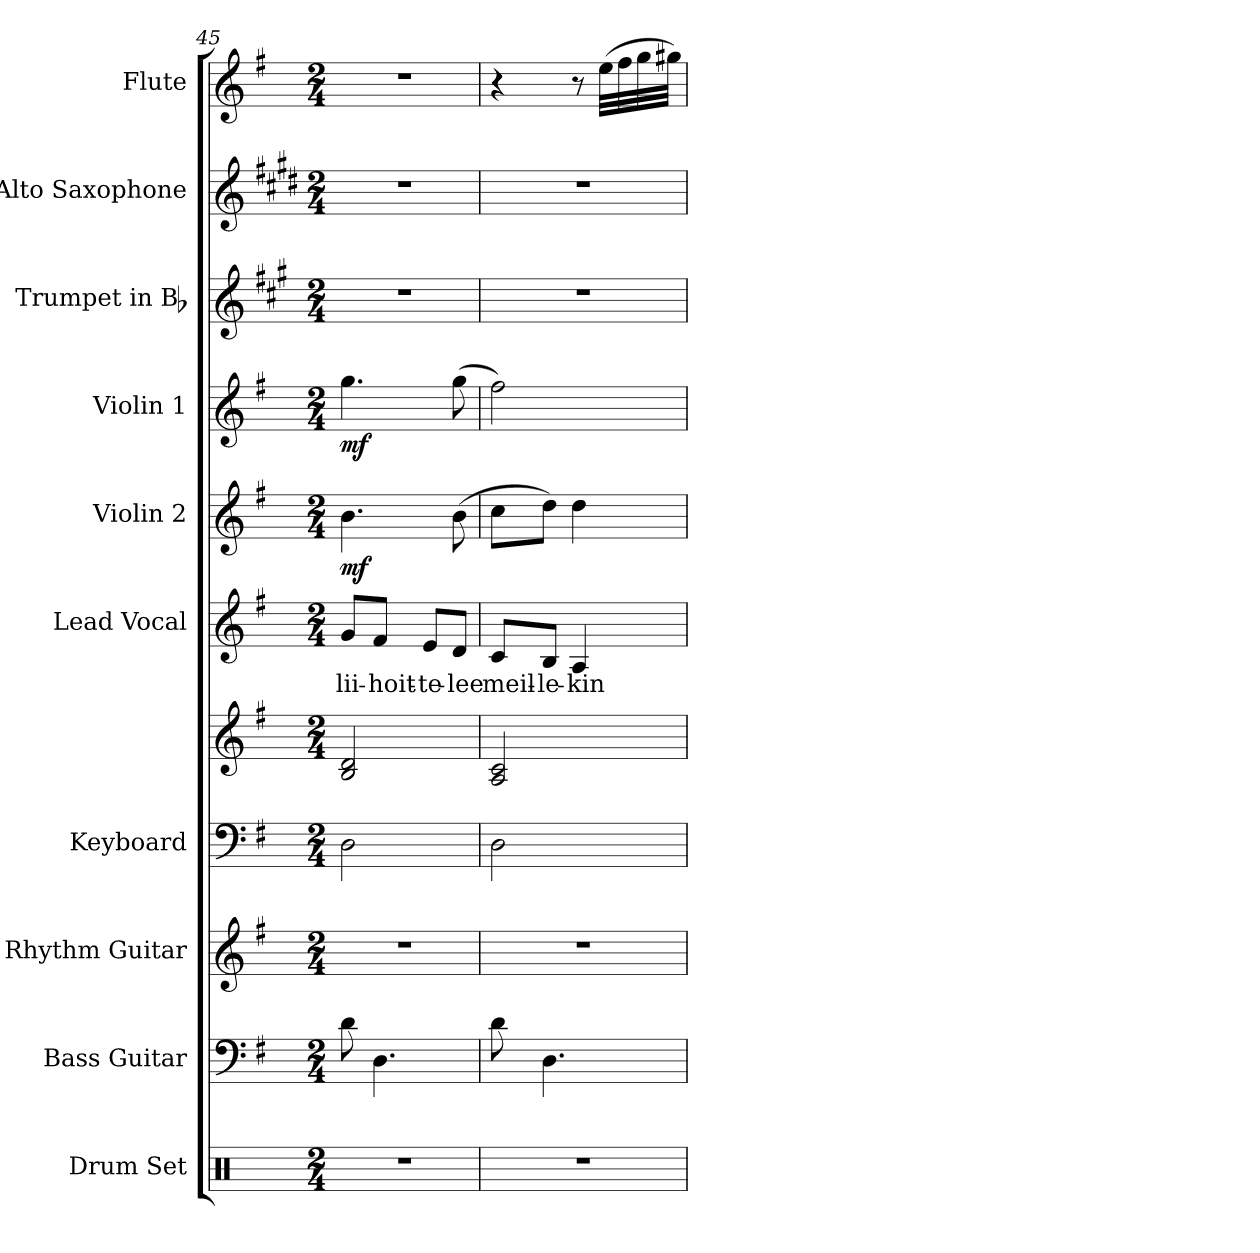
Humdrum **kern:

**kern	**kern	**kern	**kern	**kern	**kern	**text	**kern	**dynam	**kern	**dynam	**kern	**kern	**kern
*part10	*part9	*part8	*part7	*part7	*part6	*part6	*part5	*part5	*part4	*part4	*part3	*part2	*part1
*staff11	*staff10	*staff9	*staff8	*staff7	*staff6	*staff6	*staff5	*staff5	*staff4	*staff4	*staff3	*staff2	*staff1
*I"Drum Set	*I"Bass Guitar	*I"Rhythm Guitar	*I"Keyboard	*	*I"Lead Vocal	*	*I"Violin 2	*	*I"Violin 1	*	*I"Trumpet in Bb	*I"Alto Saxophone	*I"Flute
*I'Dr.	*I'Bass	*I'Rhy.	*I'Kbd.	*	*	*	*I'Vln. 2	*	*I'Vln. 1	*	*I'Tpt.	*I'Alto Sax.	*I'Fl.
*clefX	*clefF4	*clefG2	*clefF4	*clefG2	*clefG2	*	*clefG2	*	*clefG2	*	*clefG2	*clefG2	*clefG2
*	*ITrd7c12	*ITrd7c12	*	*	*	*	*	*	*	*	*ITrd1c2	*ITrd5c9	*
*k[]	*k[f#]	*k[f#]	*k[f#]	*k[f#]	*k[f#]	*	*k[f#]	*	*k[f#]	*	*k[f#]	*k[f#]	*k[f#]
*C:	*G:	*G:	*G:	*G:	*G:	*	*G:	*	*G:	*	*G:	*G:	*G:
*M2/4	*M2/4	*M2/4	*M2/4	*M2/4	*M2/4	*	*M2/4	*	*M2/4	*	*M2/4	*M2/4	*M2/4
=45	=45	=45	=45	=45	=45	=45	=45	=45	=45	=45	=45	=45	=45
!LO:N:vis=1	!	!LO:N:vis=1	!	!	!	!	!	!	!	!	!	!	!
!	!	!	!	!	!	!LO:LY:b:color=#000000	!	!	!	!	!LO:N:vis=1	!LO:N:vis=1	!LO:N:vis=1
2r	8Di\	2r	2Di\	2Bi/ 2di	8gi/L	lii-	4.bi\	mf	4.ggi\	mf	2r	2r	2r
!	!	!	!	!	!	!LO:LY:b:color=#000000	!	!	!	!	!	!	!
.	4.DDi\	.	.	.	8f#i/J	-hoit-	.	.	.	.	.	.	.
!	!	!	!	!	!	!LO:LY:b:color=#000000	!	!	!	!	!	!	!
.	.	.	.	.	8ei/L	-te-	.	.	.	.	.	.	.
!	!	!	!	!	!	!LO:LY:b:color=#000000	!	!	!	!	!	!	!
.	.	.	.	.	8di/J	-lee	(8bi\	.	(8ggi\	.	.	.	.
=46	=46	=46	=46	=46	=46	=46	=46	=46	=46	=46	=46	=46	=46
!LO:N:vis=1	!	!LO:N:vis=1	!	!	!	!	!	!	!	!	!	!	!
!	!	!	!	!	!	!LO:LY:b:color=#000000	!	!	!	!	!LO:N:vis=1	!LO:N:vis=1	!
2r	8Di\	2r	2Di\	2Ai/ 2ci	8ci/L	meil-	8cci\L	.	2ff#i\)	.	2r	2r	4r
!	!	!	!	!	!	!LO:LY:b:color=#000000	!	!	!	!	!	!	!
.	4.DDi\	.	.	.	8Bi/J	-le-	8ddi\J)	.	.	.	.	.	.
!	!	!	!	!	!	!LO:LY:b:color=#000000	!	!	!	!	!	!	!
.	.	.	.	.	4Ai/	-kin	4ddi\	.	.	.	.	.	8r
.	.	.	.	.	.	.	.	.	.	.	.	.	(32eei\LLL
.	.	.	.	.	.	.	.	.	.	.	.	.	32ff#i\
.	.	.	.	.	.	.	.	.	.	.	.	.	32ggi\
.	.	.	.	.	.	.	.	.	.	.	.	.	32gg#Xi\JJJ)
=	=	=	=	=	=	=	=	=	=	=	=	=	=
*-	*-	*-	*-	*-	*-	*-	*-	*-	*-	*-	*-	*-	*-
